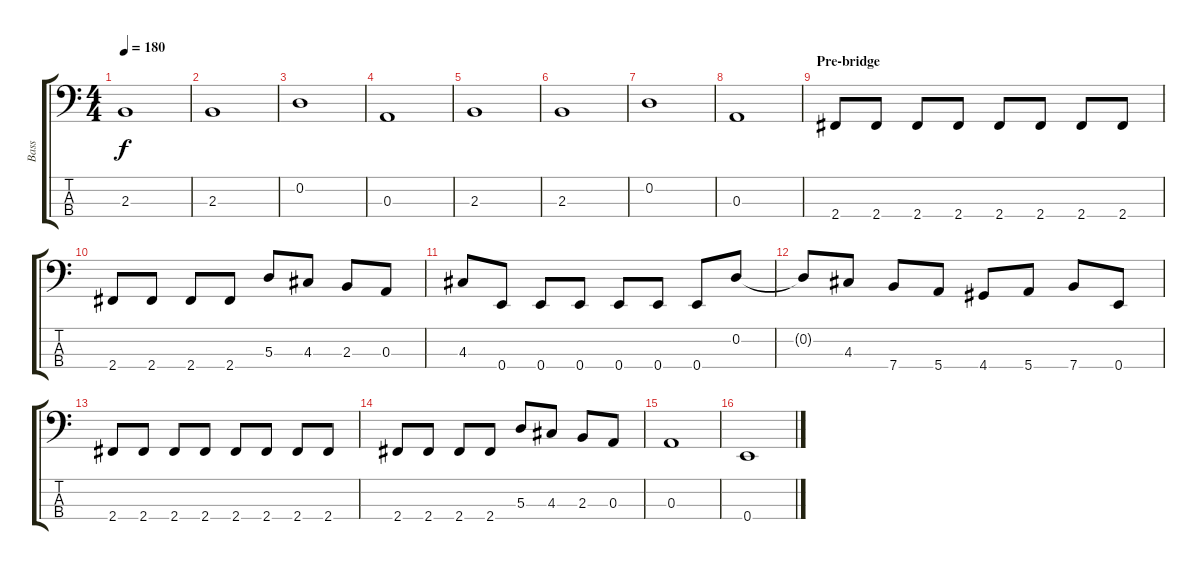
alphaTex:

\track ("Bass" "Bass") {instrument electricbassfinger}
\staff {score tabs}
\tuning (G2 D2 A1 E1) {hide}
\ts (4 4)
\tempo 180
\clef f4
\ks c
2.3.1{dy f} |
2.3.1 |
0.2.1 |
0.3.1 |
2.3.1 |
2.3.1 |
0.2.1 |
0.3.1 |
\section ("" "Pre-bridge")
2.4.8 2.4.8 2.4.8 2.4.8 2.4.8 2.4.8 2.4.8 2.4.8 |
2.4.8 2.4.8 2.4.8 2.4.8 5.3.8 4.3.8 2.3.8 0.3.8 |
4.3.8 0.4.8 0.4.8 0.4.8 0.4.8 0.4.8 0.4.8 0.2.8 |
0.2{t}.8 4.3.8 7.4.8 5.4.8 4.4.8 5.4.8 7.4.8 0.4.8 |
2.4.8 2.4.8 2.4.8 2.4.8 2.4.8 2.4.8 2.4.8 2.4.8 |
2.4.8 2.4.8 2.4.8 2.4.8 5.3.8 4.3.8 2.3.8 0.3.8 |
0.3.1 |
0.4.1
